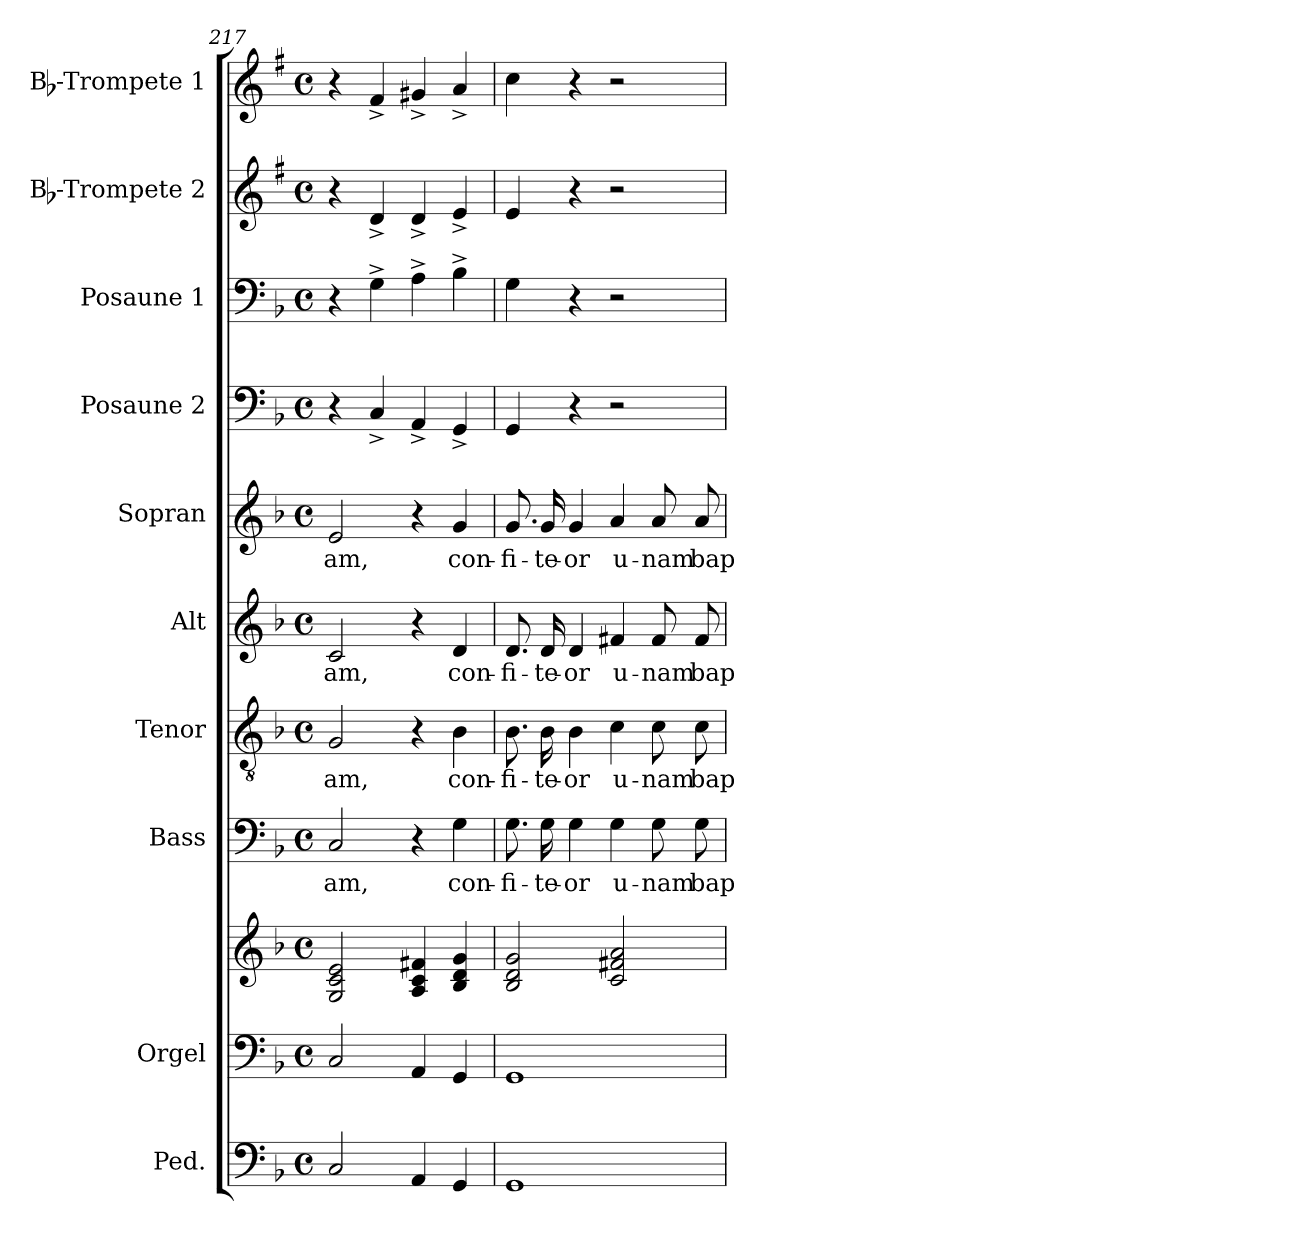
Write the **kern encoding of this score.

**kern	**kern	**kern	**kern	**text	**kern	**text	**kern	**text	**kern	**text	**kern	**kern	**kern	**kern
*part10	*part9	*part9	*part8	*part8	*part7	*part7	*part6	*part6	*part5	*part5	*part4	*part3	*part2	*part1
*staff11	*staff10	*staff9	*staff8	*staff8	*staff7	*staff7	*staff6	*staff6	*staff5	*staff5	*staff4	*staff3	*staff2	*staff1
*I"Ped.	*I"Orgel	*	*I"Bass	*	*I"Tenor	*	*I"Alt	*	*I"Sopran	*	*I"Posaune 2	*I"Posaune 1	*I"Bb-Trompete 2	*I"Bb-Trompete 1
*	*I'Org.	*	*I'B.	*	*I'T.	*	*I'A.	*	*I'S.	*	*I'Pos. 2	*I'Pos. 1	*I'Bb Trp. 2	*I'Bb Trp. 1
*clefF4	*clefF4	*clefG2	*clefF4	*	*clefGv2	*	*clefG2	*	*clefG2	*	*clefF4	*clefF4	*clefG2	*clefG2
*ITrd7c12	*	*	*	*	*	*	*	*	*	*	*	*	*ITrd1c2	*ITrd1c2
*k[b-]	*k[b-]	*k[b-]	*k[b-]	*	*k[b-]	*	*k[b-]	*	*k[b-]	*	*k[b-]	*k[b-]	*k[b-]	*k[b-]
*F:	*F:	*F:	*F:	*	*F:	*	*F:	*	*F:	*	*F:	*F:	*F:	*F:
*M4/4	*M4/4	*M4/4	*M4/4	*	*M4/4	*	*M4/4	*	*M4/4	*	*M4/4	*M4/4	*M4/4	*M4/4
*met(c)	*met(c)	*met(c)	*met(c)	*	*met(c)	*	*met(c)	*	*met(c)	*	*met(c)	*met(c)	*met(c)	*met(c)
=217	=217	=217	=217	=217	=217	=217	=217	=217	=217	=217	=217	=217	=217	=217
!	!	!	!	!LO:LY:b	!	!LO:LY:b	!	!LO:LY:b	!	!LO:LY:b	!	!	!	!
2CC/	2C/	2G/ 2c/ 2e/	2C/	-am,	2G/	-am,	2c/	-am,	2e/	-am,	4r	4r	4r	4r
.	.	.	.	.	.	.	.	.	.	.	4C^</	4G^>\	4c^</	4e^</
4AAA/	4AA/	4A/ 4c/ 4f#X/	4r	.	4r	.	4r	.	4r	.	4AA^</	4A^>\	4c^</	4f#X^</
!	!	!	!	!LO:LY:b	!	!LO:LY:b	!	!LO:LY:b	!	!LO:LY:b	!	!	!	!
4GGG/	4GG/	4B-/ 4d/ 4g/	4G\	con-	4B-\	con-	4d/	con-	4g/	con-	4GG^</	4B-^>\	4d^</	4g^</
!!LO:PB:g=z
=218	=218	=218	=218	=218	=218	=218	=218	=218	=218	=218	=218	=218	=218	=218
!	!	!	!	!LO:LY:b	!	!LO:LY:b	!	!LO:LY:b	!	!LO:LY:b	!	!	!	!
1GGG	1GG	2B-/ 2d/ 2g/	8.G\	-fi-	8.B-\	-fi-	8.d/	-fi-	8.g/	-fi-	4GG/	4G\	4d/	4b-\
!	!	!	!	!LO:LY:b	!	!LO:LY:b	!	!LO:LY:b	!	!LO:LY:b	!	!	!	!
.	.	.	16G\	-te-	16B-\	-te-	16d/	-te-	16g/	-te-	.	.	.	.
!	!	!	!	!LO:LY:b	!	!LO:LY:b	!	!LO:LY:b	!	!LO:LY:b	!	!	!	!
.	.	.	4G\	-or	4B-\	-or	4d/	-or	4g/	-or	4r	4r	4r	4r
!	!	!	!	!LO:LY:b	!	!LO:LY:b	!	!LO:LY:b	!	!LO:LY:b	!	!	!	!
.	.	2c/ 2f#X/ 2a/	4G\	u-	4c\	u-	4f#X/	u-	4a/	u-	2r	2r	2r	2r
!	!	!	!	!LO:LY:b	!	!LO:LY:b	!	!LO:LY:b	!	!LO:LY:b	!	!	!	!
.	.	.	8G\	-nam	8c\	-nam	8f#/	-nam	8a/	-nam	.	.	.	.
!	!	!	!	!LO:LY:b	!	!LO:LY:b	!	!LO:LY:b	!	!LO:LY:b	!	!	!	!
.	.	.	8G\	bap-	8c\	bap-	8f#/	bap-	8a/	bap-	.	.	.	.
=	=	=	=	=	=	=	=	=	=	=	=	=	=	=
*-	*-	*-	*-	*-	*-	*-	*-	*-	*-	*-	*-	*-	*-	*-
